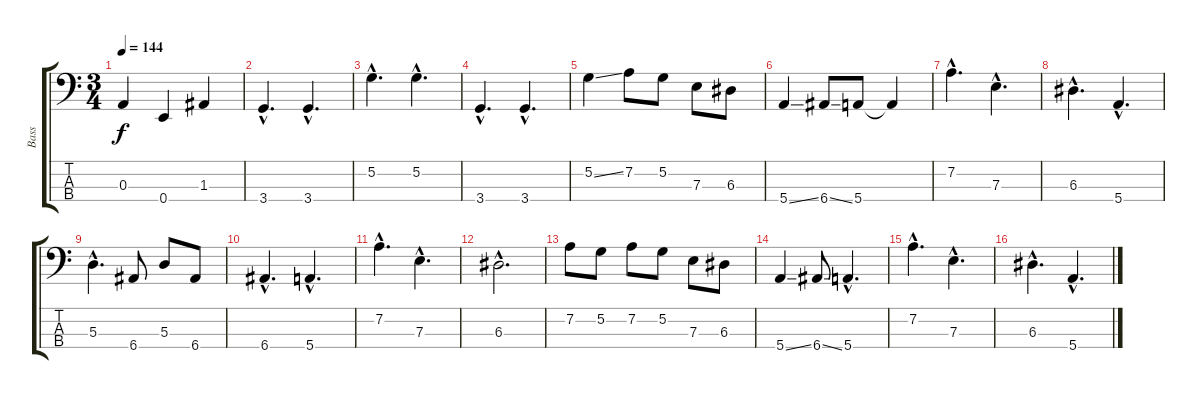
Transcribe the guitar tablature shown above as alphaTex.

\track ("Bass" "Bass") {instrument fretlessbass}
\staff {score tabs}
\tuning (G2 D2 A1 E1) {hide}
\ts (3 4)
\tempo 144
\clef f4
\ks c
0.3.4{dy f} 0.4.4 1.3.4 |
3.4{hac}.4{d} 3.4{hac}.4{d} |
5.2{hac}.4{d} 5.2{hac}.4{d} |
3.4{hac}.4{d} 3.4{hac}.4{d} |
5.2{ss}.4 7.2.8 5.2.8 7.3.8 6.3.8 |
5.4{ss}.4 6.4{ss}.8 5.4.8 5.4{t}.4 |
7.2{hac}.4{d} 7.3{hac}.4{d} |
6.3{hac}.4{d} 5.4{hac}.4{d} |
5.3{hac}.4{d} 6.4.8 5.3.8 6.4.8 |
6.4{hac}.4{d} 5.4{hac}.4{d} |
7.2{hac}.4{d} 7.3{hac}.4{d} |
6.3{hac}.2{d} |
7.2.8 5.2.8 7.2.8 5.2.8 7.3.8 6.3.8 |
5.4{ss}.4 6.4{ss}.8 5.4{hac}.4{d} |
7.2{hac}.4{d} 7.3{hac}.4{d} |
6.3{hac}.4{d} 5.4{hac}.4{d}
